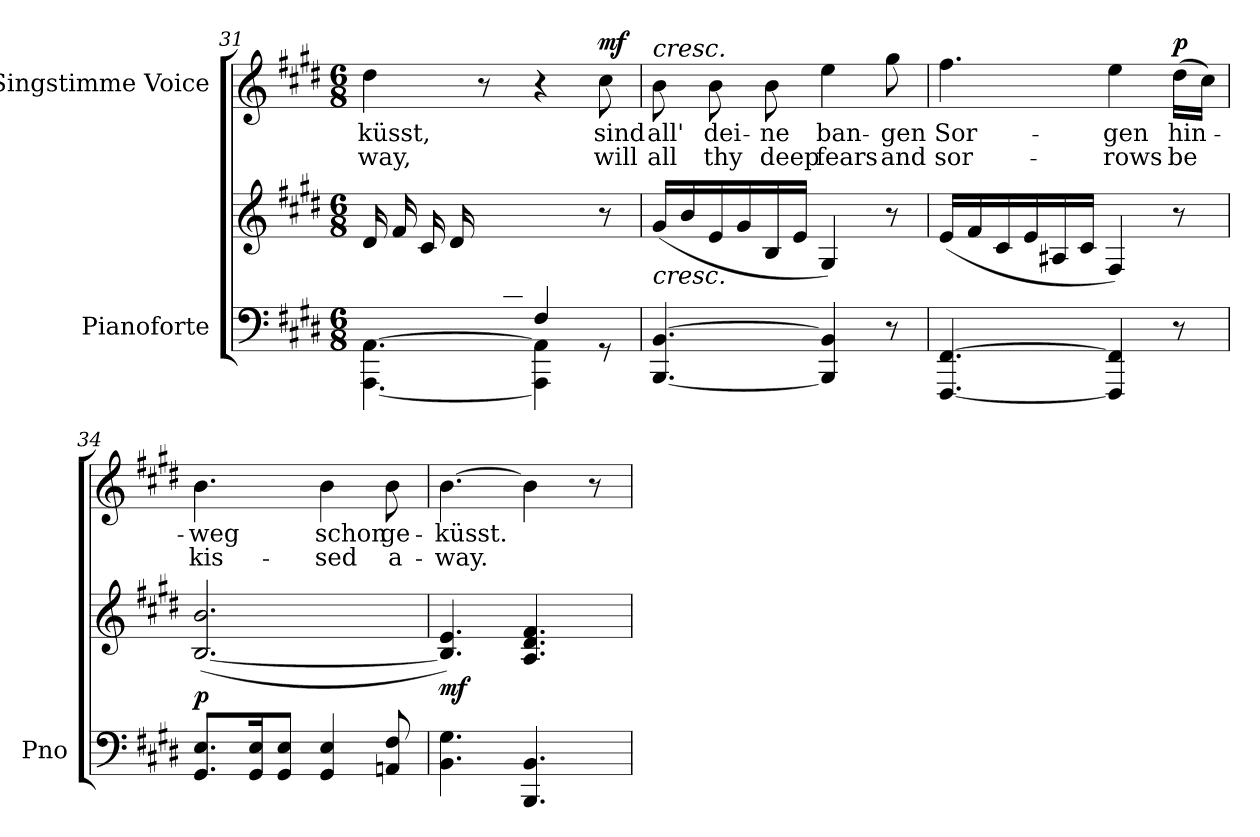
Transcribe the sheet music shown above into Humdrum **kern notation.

**kern	**kern	**dynam	**kern	**text	**text	**dynam
*part2	*part2	*part2	*part1	*part1	*part1	*part1
*staff3	*staff2	*staff2/3	*staff1	*staff1	*staff1	*staff1
*I"Pianoforte	*	*	*I"Singstimme Voice	*	*	*
*I'Pno	*	*	*	*	*	*
*clefF4	*clefG2	*	*clefG2	*	*	*
*k[f#c#g#d#]	*k[f#c#g#d#]	*	*k[f#c#g#d#]	*	*	*
*M6/8	*M6/8	*	*M6/8	*	*	*
=31	=31	=31	=31	=31	=31	=31
*^	*	*	*	*	*	*
!	!	!	!	!	!LO:LY:b	!LO:LY:b	!
4ryy	[4.AAA\ [4.AA\	(>16d#/LL	.	4dd#\	-küsst,	-way,	.
.	.	16f#/	.	.	.	.	.
.	.	16c#/	.	.	.	.	.
.	.	16d#/	.	.	.	.	.
16A/	.	4.ryy	.	8r	.	.	.
16c#/JJ	.	.	.	.	.	.	.
4F#/)	4AAA\] 4AA\]	.	.	4r	.	.	.
!	!	!	!	!	!LO:LY:b	!LO:LY:b	!LO:DY:a
8ryy	8rGG	8r	.	8cc#\	sind	will	mf
!!LO:LB:g=z
=32	=32	=32	=32	=32	=32	=32	=32
!	!	!	!	!LO:TX:a:i:t=cresc.	!	!	!
!	!	!LO:TX:b:i:t=cresc.	!	!	!	!	!
!	!	!	!	!	!LO:LY:b	!LO:LY:b	!
*v	*v	*	*	*	*	*	*
[4.BBB/ [4.BB/	(<16g#/LL	.	8b\	all'	all	.
.	16b/	.	.	.	.	.
!	!	!	!	!LO:LY:b	!LO:LY:b	!
.	16e/	.	8b\	dei-	thy	.
.	16g#/	.	.	.	.	.
!	!	!	!	!LO:LY:b	!LO:LY:b	!
.	16B/	.	8b\	-ne	deep	.
.	16e/JJ	.	.	.	.	.
!	!	!	!	!LO:LY:b	!LO:LY:b	!
4BBB/] 4BB/]	4G#/)	.	4ee\	ban-	fears	.
!	!	!	!	!LO:LY:b	!LO:LY:b	!
8r	8r	.	8gg#\	-gen	and	.
=33	=33	=33	=33	=33	=33	=33
!	!	!	!	!LO:LY:b	!LO:LY:b	!
[4.FFF#/ [4.FF#/	(<16e/LL	.	4.ff#\	Sor-	sor-	.
.	16f#/	.	.	.	.	.
.	16c#/	.	.	.	.	.
.	16e/	.	.	.	.	.
.	16A#X/	.	.	.	.	.
.	16c#/JJ	.	.	.	.	.
!	!	!	!	!LO:LY:b	!LO:LY:b	!
4FFF#/] 4FF#/]	4F#/)	.	4ee\	-gen	-rows	.
!	!	!	!	!LO:LY:b	!LO:LY:b	!LO:DY:a
8r	8r	.	(>16dd#\LL	hin-	be	p
.	.	.	16cc#\JJ)	.	.	.
=34	=34	=34	=34	=34	=34	=34
!	!	!LO:DY:a=2	!	!LO:LY:b	!LO:LY:b	!
8.GG#/ 8.E/L	(>[2.B/ 2.b/	p	4.b\	-weg	kis-	.
16GG#/ 16E/K	.	.	.	.	.	.
8GG#/ 8E/J	.	.	.	.	.	.
!	!	!	!	!LO:LY:b	!LO:LY:b	!
4GG#/ 4E/	.	.	4b\	schon	-sed	.
!	!	!	!	!LO:LY:b	!LO:LY:b	!
8AAn/ 8F#/	.	.	8b\	ge-	a-	.
=35	=35	=35	=35	=35	=35	=35
!	!	!LO:DY:b	!	!LO:LY:b	!LO:LY:b	!
4.BB\ 4.G#\	4.B/] 4.e/)	mf	[4.b\	-küsst.	-way.	.
4.BBB/ 4.BB/	4.A/ 4.d#/ 4.f#/	.	4b\]	.	.	.
.	.	.	8r	.	.	.
=	=	=	=	=	=	=
*-	*-	*-	*-	*-	*-	*-
